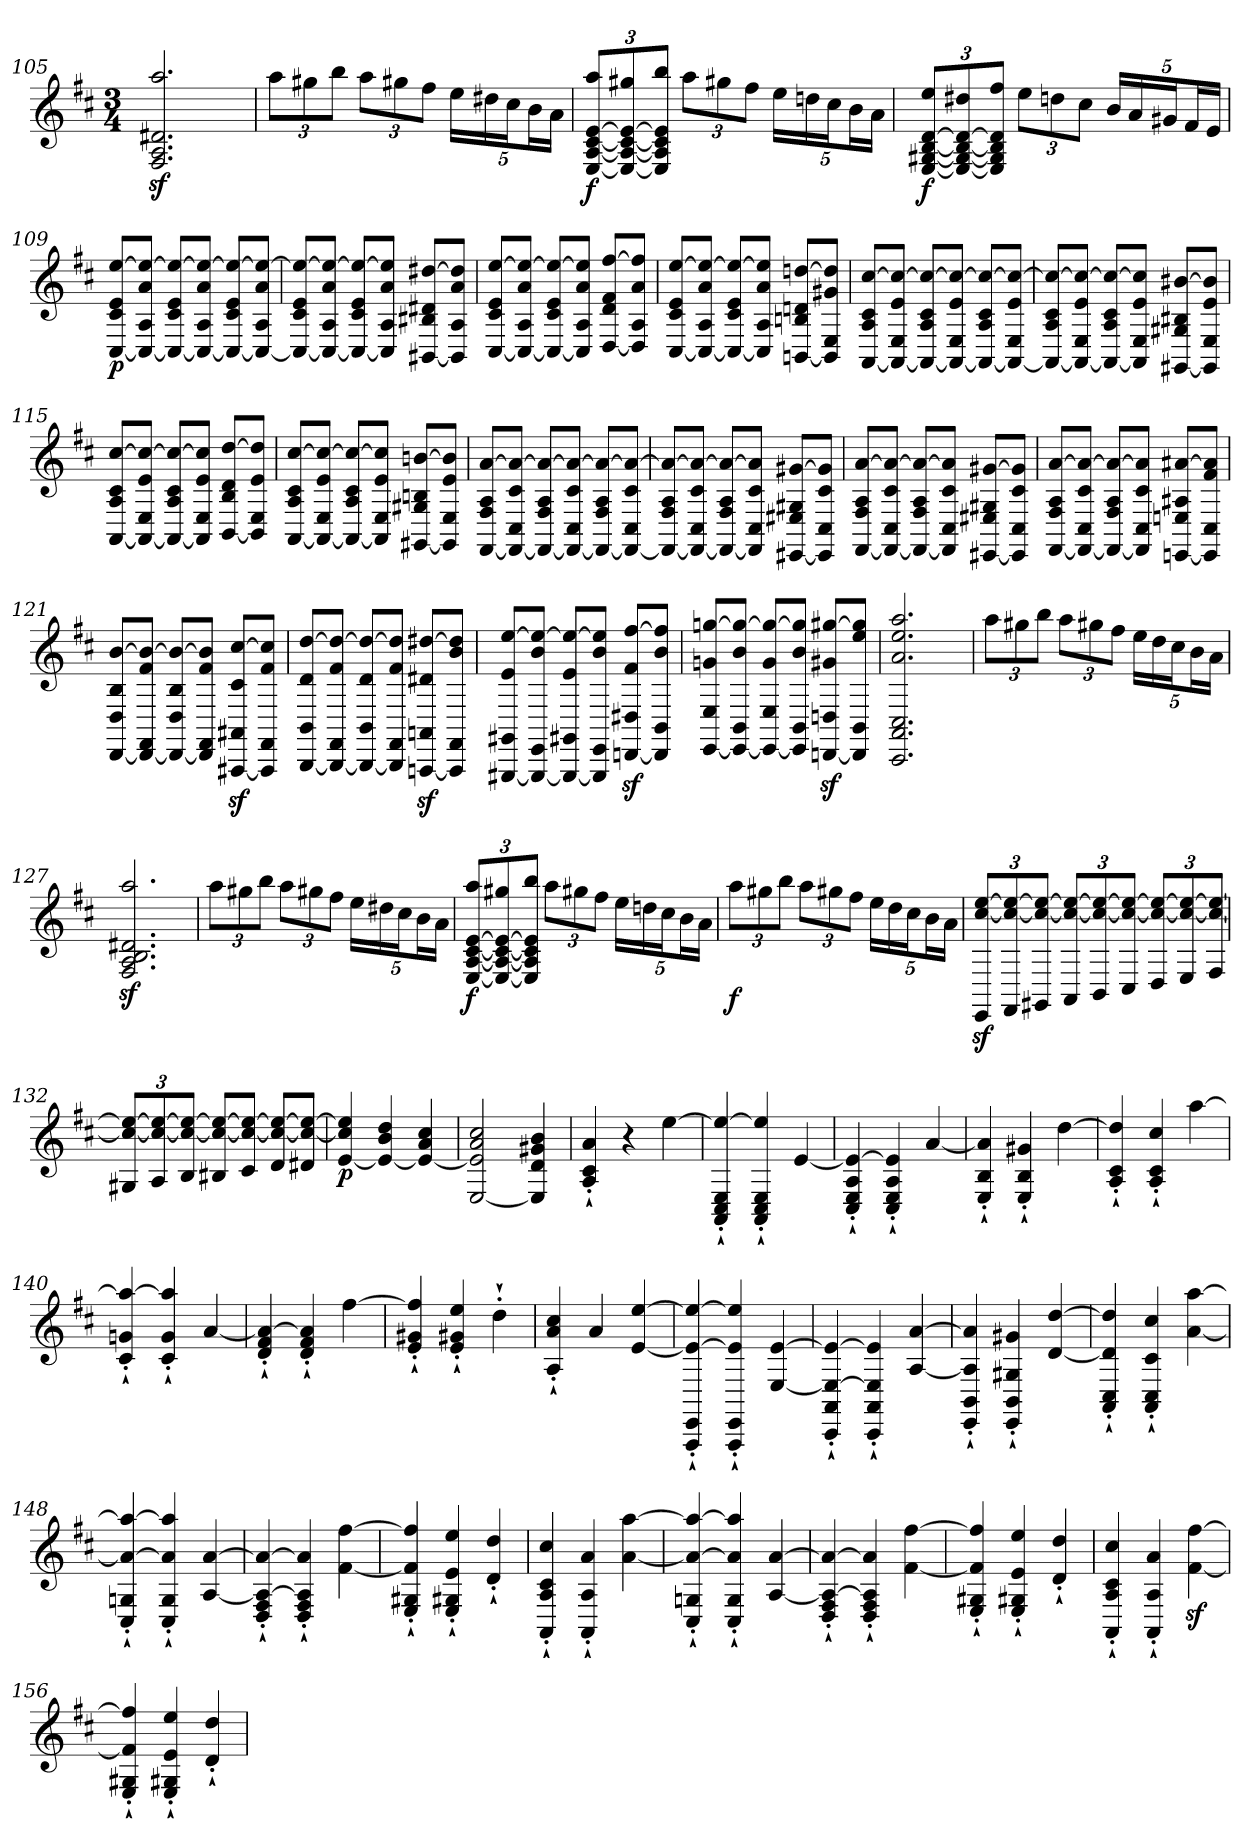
**kern	**dynam
*part1	*part1
*staff1	*staff1
*clefG2	*
*k[f#c#]	*
*D:	*
*M3/4	*
=105	=105
2.F#z 2.Az 2.d#Xz 2.aaz	.
=106	=106
12aaL	.
12gg#X	.
12bbJ	.
12aaL	.
12gg#X	.
12ff#J	.
20eeLL	.
20dd#X	.
20cc#J	.
20bL	.
20aJJ	.
=107	=107
[12E [12A [12c# [12e 12aaL	f
12E_ 12A_ 12c#_ 12e_ 12gg#X	.
12E] 12A] 12c#] 12e] 12bbJ	.
12aaL	.
12gg#X	.
12ff#J	.
20eeLL	.
20ddn	.
20cc#J	.
20bL	.
20aJJ	.
=108	=108
[12E [12G#X [12B [12d 12eeL	f
12E_ 12G#_ 12B_ 12d_ 12dd#X	.
12E] 12G#] 12B] 12d] 12ff#J	.
12eeL	.
12ddn	.
12cc#J	.
20bLL	.
20a	.
20g#XJ	.
20f#L	.
20eJJ	.
=109	=109
[8C# 8c# 8e [8eeL	p
8C#_ 8A 8a 8ee_J	.
8C#_ 8c# 8e 8ee_L	.
8C#_ 8A 8a 8ee_J	.
8C#_ 8c# 8e 8ee_L	.
8C#_ 8A 8a 8ee_J	.
=110	=110
8C#_ 8c# 8e 8ee_L	.
8C#_ 8A 8a 8ee_J	.
8C#_ 8c# 8e 8ee_L	.
8C#] 8A 8a 8ee]J	.
[8BB#X 8B#X 8d#X [8dd#XL	.
8BB#] 8A 8a 8dd#]J	.
=111	=111
[8C# 8c# 8e [8eeL	.
8C#_ 8A 8a 8ee_J	.
8C#_ 8c# 8e 8ee_L	.
8C#] 8A 8a 8ee]J	.
[8D 8d 8f# [8ff#L	.
8D] 8A 8a 8ff#]J	.
=112	=112
[8C# 8c# 8e [8eeL	.
8C#_ 8A 8a 8ee_J	.
8C#_ 8c# 8e 8ee_L	.
8C#] 8A 8a 8ee]J	.
[8BBn 8Bn 8dn [8ddnL	.
8BB] 8E 8g#X 8dd]J	.
=113	=113
[8AA 8A 8c# [8cc#L	.
8AA_ 8E 8e 8cc#_J	.
8AA_ 8A 8c# 8cc#_L	.
8AA_ 8E 8e 8cc#_J	.
8AA_ 8A 8c# 8cc#_L	.
8AA_ 8E 8e 8cc#_J	.
=114	=114
8AA_ 8A 8c# 8cc#_L	.
8AA_ 8E 8e 8cc#_J	.
8AA_ 8A 8c# 8cc#_L	.
8AA] 8E 8e 8cc#]J	.
[8GG#X 8G#X 8B#X [8b#XL	.
8GG#] 8E 8e 8b#]J	.
=115	=115
[8AA 8A 8c# [8cc#L	.
8AA_ 8E 8e 8cc#_J	.
8AA_ 8A 8c# 8cc#_L	.
8AA] 8E 8e 8cc#]J	.
[8BB 8B 8d [8ddL	.
8BB] 8E 8e 8dd]J	.
=116	=116
[8AA 8A 8c# [8cc#L	.
8AA_ 8E 8e 8cc#_J	.
8AA_ 8A 8c# 8cc#_L	.
8AA] 8E 8e 8cc#]J	.
[8GG#X 8G#X 8Bn [8bnL	.
8GG#] 8E 8e 8b]J	.
=117	=117
[8FF# 8F# 8A [8aL	.
8FF#_ 8C# 8c# 8a_J	.
8FF#_ 8F# 8A 8a_L	.
8FF#_ 8C# 8c# 8a_J	.
8FF#_ 8F# 8A 8a_L	.
8FF#_ 8C# 8c# 8a_J	.
=118	=118
8FF#_ 8F# 8A 8a_L	.
8FF#_ 8C# 8c# 8a_J	.
8FF#_ 8F# 8A 8a_L	.
8FF#] 8C# 8c# 8a]J	.
[8EE#X 8E#X 8G#X [8g#XL	.
8EE#] 8C# 8c# 8g#]J	.
=119	=119
[8FF# 8F# 8A [8aL	.
8FF#_ 8C# 8c# 8a_J	.
8FF#_ 8F# 8A 8a_L	.
8FF#] 8C# 8c# 8a]J	.
[8EE#X 8E#X 8G#X [8g#XL	.
8EE#] 8C# 8c# 8g#]J	.
=120	=120
[8FF# 8F# 8A [8aL	.
8FF#_ 8C# 8c# 8a_J	.
8FF#_ 8F# 8A 8a_L	.
8FF#] 8C# 8c# 8a]J	.
[8EEn 8En 8A#X [8a#XL	.
8EE] 8C# 8f# 8a#]J	.
=121	=121
[8DD 8D 8B [8bL	.
8DD_ 8FF# 8f# 8b_J	.
8DD_ 8D 8B 8b_L	.
8DD] 8FF# 8f# 8b]J	.
[8AAA#Xz 8AA#Xz 8c#z [8cc#zL	.
8AAA#] 8FF# 8f# 8cc#]J	.
=122	=122
[8BBB 8BB 8d [8ddL	.
8BBB_ 8FF# 8f# 8dd_J	.
8BBB_ 8BB 8d 8dd_L	.
8BBB] 8FF# 8f# 8dd]J	.
[8AAAnz 8AAnz 8d#Xz [8dd#XzL	.
8AAA] 8FF# 8b 8dd#]J	.
=123	=123
[8GGG#X 8GG#X 8e [8eeL	.
8GGG#_ 8EE 8b 8ee_J	.
8GGG#_ 8GG#X 8e 8ee_L	.
8GGG#] 8EE 8b 8ee]J	.
[8DDnz 8D#Xz 8f#z [8ff#zL	.
8DD] 8BB 8b 8ff#]J	.
=124	=124
[8EE 8E 8gn [8ggnL	.
8EE_ 8BB 8b 8gg_J	.
8EE_ 8E 8g 8gg_L	.
8EE] 8BB 8b 8gg]J	.
[8DDnz 8Dnz 8g#Xz [8gg#XzL	.
8DD] 8BB 8ee 8gg#]J	.
=125	=125
2.CC# 2.AA 2.C# 2.a 2.ee 2.aa	.
=126	=126
12aaL	.
12gg#X	.
12bbJ	.
12aaL	.
12gg#X	.
12ff#J	.
20eeLL	.
20dd	.
20cc#J	.
20bL	.
20aJJ	.
=127	=127
2.F#z 2.Az 2.Bz 2.d#Xz 2.aaz	.
=128	=128
12aaL	.
12gg#X	.
12bbJ	.
12aaL	.
12gg#X	.
12ff#J	.
20eeLL	.
20dd#X	.
20cc#J	.
20bL	.
20aJJ	.
=129	=129
[12E [12A [12c# [12e 12aaL	f
12E_ 12A_ 12c#_ 12e_ 12gg#X	.
12E] 12A] 12c#] 12e] 12bbJ	.
12aaL	.
12gg#X	.
12ff#J	.
20eeLL	.
20ddn	.
20cc#J	.
20bL	.
20aJJ	.
=130	=130
12aaL	f
12gg#X	.
12bbJ	.
12aaL	.
12gg#X	.
12ff#J	.
20eeLL	.
20dd	.
20cc#J	.
20bL	.
20aJJ	.
=131	=131
12EEz [12cc#z [12eezL	.
12FF# 12cc#_ 12ee_	.
12GG#X 12cc#_ 12ee_J	.
12AA 12cc#_ 12ee_L	.
12BB 12cc#_ 12ee_	.
12C# 12cc#_ 12ee_J	.
12D 12cc#_ 12ee_L	.
12E 12cc#_ 12ee_	.
12F# 12cc#_ 12ee_J	.
=132	=132
12G#X 12cc#_ 12ee_L	.
12A 12cc#_ 12ee_	.
12B 12cc#_ 12ee_J	.
8B#X 8cc#_ 8ee_L	.
8c# 8cc#_ 8ee_J	.
8d 8cc#_ 8ee_L	.
8d#X 8cc#_ 8ee_J	.
=133	=133
[4e 4cc#] 4ee]	p
4e_ 4b 4dd	.
4e_ 4a 4cc#	.
=134	=134
[2E 2e] 2a 2cc#	.
4E] 4d 4g#X 4b	.
=135	=135
4A'` 4c#'` 4a'`	.
4r	.
[4ee	.
=136	=136
4AA'` 4C#'` 4E'` 4ee_'`	.
4AA'` 4C#'` 4E'` 4ee]'`	.
[4e	.
=137	=137
4C#'` 4E'` 4A'` 4e_'`	.
4C#'` 4E'` 4A'` 4e]'`	.
[4a	.
=138	=138
4E'` 4B'` 4a]'`	.
4E'` 4B'` 4g#X'`	.
[4dd	.
=139	=139
4A'` 4c#'` 4dd]'`	.
4A'` 4c#'` 4cc#'`	.
[4aa	.
=140	=140
4c#'` 4gn'` 4aa_'`	.
4c#'` 4g'` 4aa]'`	.
[4a	.
=141	=141
4d'` 4f#'` 4a_'`	.
4d'` 4f#'` 4a]'`	.
[4ff#	.
=142	=142
4e'` 4g#X'` 4ff#]'`	.
4e'` 4g#X'` 4ee'`	.
4dd'`	.
=143	=143
4A'` 4a'` 4cc#'`	.
4a	.
[4e [4ee	.
=144	=144
4AAA'` 4EE'` 4e_'` 4ee_'`	.
4AAA'` 4EE'` 4e]'` 4ee]'`	.
[4E [4e	.
=145	=145
4CC#'` 4AA'` 4E_'` 4e_'`	.
4CC#'` 4AA'` 4E]'` 4e]'`	.
[4A [4a	.
=146	=146
4EE'` 4BB'` 4A]'` 4a]'`	.
4EE'` 4BB'` 4G#X'` 4g#X'`	.
[4d [4dd	.
=147	=147
4AA'` 4C#'` 4d]'` 4dd]'`	.
4AA'` 4C#'` 4c#'` 4cc#'`	.
[4a [4aa	.
=148	=148
4C#'` 4Gn'` 4a_'` 4aa_'`	.
4C#'` 4G'` 4a]'` 4aa]'`	.
[4A [4a	.
=149	=149
4D'` 4F#'` 4A_'` 4a_'`	.
4D'` 4F#'` 4A]'` 4a]'`	.
[4f# [4ff#	.
=150	=150
4E'` 4G#X'` 4f#]'` 4ff#]'`	.
4E'` 4G#X'` 4e'` 4ee'`	.
4d'` 4dd'`	.
=151	=151
4AA'` 4A'` 4c#'` 4cc#'`	.
4AA'` 4A'` 4a'`	.
[4a [4aa	.
=152	=152
4C#'` 4Gn'` 4a_'` 4aa_'`	.
4C#'` 4G'` 4a]'` 4aa]'`	.
[4A [4a	.
=153	=153
4D'` 4F#'` 4A_'` 4a_'`	.
4D'` 4F#'` 4A]'` 4a]'`	.
[4f# [4ff#	.
=154	=154
4E'` 4G#X'` 4f#]'` 4ff#]'`	.
4E'` 4G#X'` 4e'` 4ee'`	.
4d'` 4dd'`	.
=155	=155
4AA'` 4A'` 4c#'` 4cc#'`	.
4AA'` 4A'` 4a'`	.
[4f#z [4ff#z	.
=156	=156
4E'` 4G#X'` 4f#]'` 4ff#]'`	.
4E'` 4G#X'` 4e'` 4ee'`	.
4d'` 4dd'`	.
=	=
*-	*-
